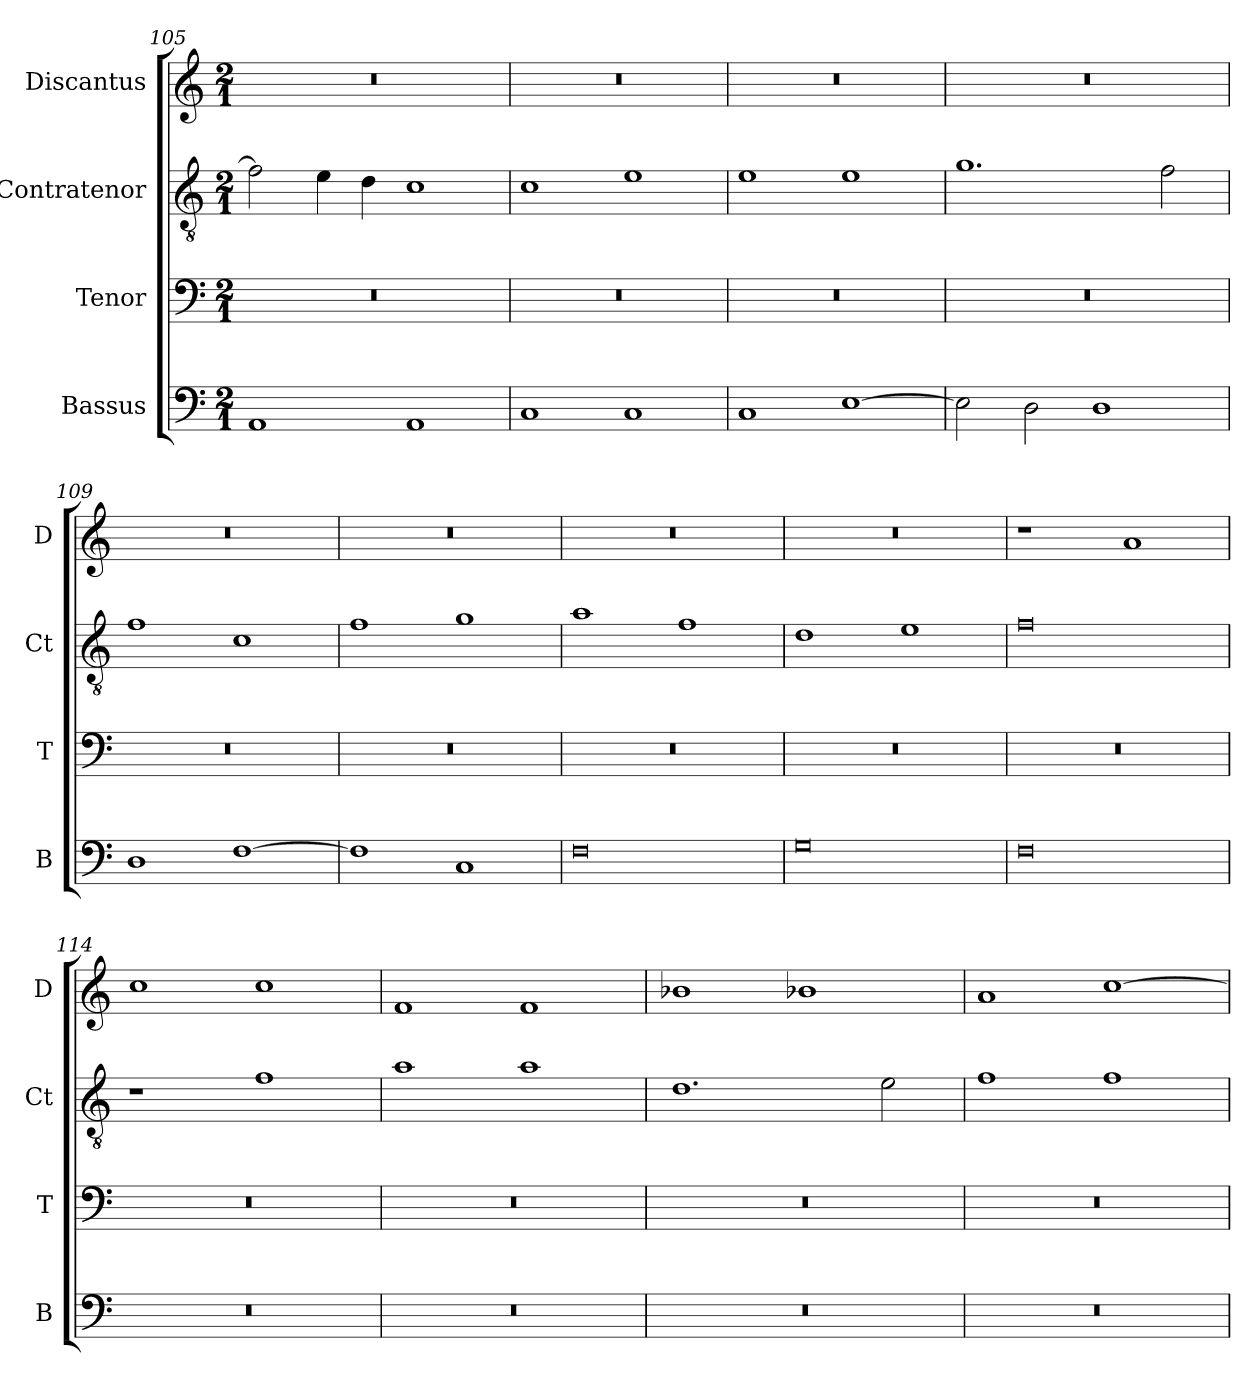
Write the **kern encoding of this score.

**kern	**kern	**kern	**kern
*part4	*part3	*part2	*part1
*staff4	*staff3	*staff2	*staff1
*I"Bassus	*I"Tenor	*I"Contratenor	*I"Discantus
*I'B	*I'T	*I'Ct	*I'D
*clefF4	*clefF4	*clefGv2	*clefG2
*k[]	*k[]	*k[]	*k[]
*M2/1	*M2/1	*M2/1	*M2/1
=105	=105	=105	=105
1AA	0r	2f\]	0r
.	.	4e\	.
.	.	4d\	.
1AA	.	1c	.
=106	=106	=106	=106
1C	0r	1c	0r
1C	.	1e	.
=107	=107	=107	=107
1C	0r	1e	0r
[1E	.	1e	.
=108	=108	=108	=108
2E\]	0r	1.g	0r
2D\	.	.	.
1D	.	.	.
.	.	2f\	.
=109	=109	=109	=109
1D	0r	1f	0r
[1F	.	1c	.
=110	=110	=110	=110
1F]	0r	1f	0r
1C	.	1g	.
=111	=111	=111	=111
0F	0r	1a	0r
.	.	1f	.
=112	=112	=112	=112
0G	0r	1d	0r
.	.	1e	.
=113	=113	=113	=113
0F	0r	0f	1r
.	.	.	1a
=114	=114	=114	=114
0r	0r	1r	1cc
.	.	1f	1cc
=115	=115	=115	=115
0r	0r	1a	1f
.	.	1a	1f
=116	=116	=116	=116
0r	0r	1.d	1b-X
.	.	.	1b-X
.	.	2e\	.
=117	=117	=117	=117
0r	0r	1f	1a
.	.	1f	[1cc
=	=	=	=
*-	*-	*-	*-
